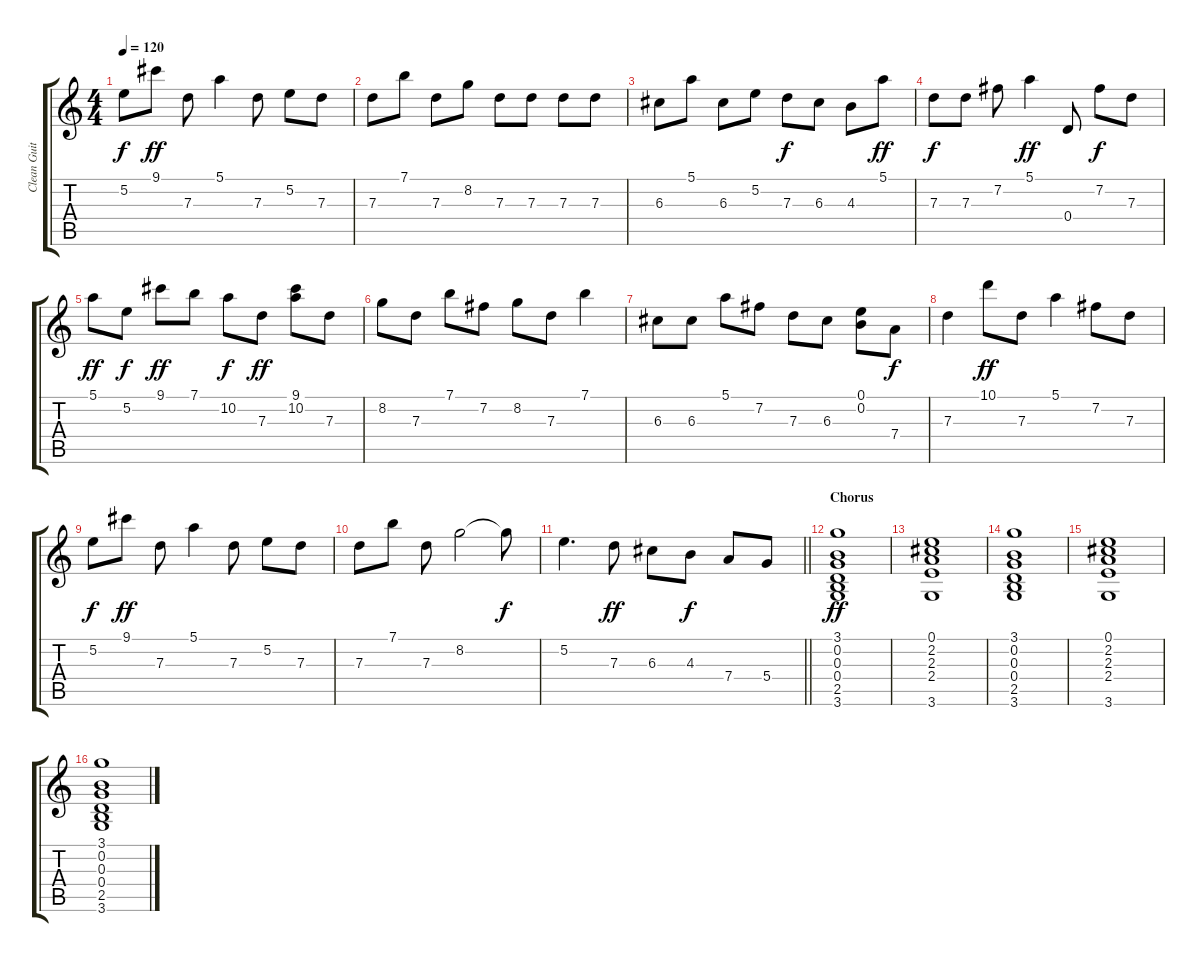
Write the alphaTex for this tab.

\track ("Clean Guitar 1" "Clean Guit") {instrument electricguitarclean}
\staff {score tabs}
\tuning (E4 B3 G3 D3 A2 E2) {hide}
\ts (4 4)
\tempo 120
\clef g2
\ks c
5.2.8{dy f} 9.1.8{dy ff} 7.3.8 5.1.4 7.3.8 5.2.8 7.3.8 |
7.3.8 7.1.8 7.3.8 8.2.8 7.3.8 7.3.8 7.3.8 7.3.8 |
6.3.8 5.1.8 6.3.8 5.2.8 7.3.8{dy f} 6.3.8 4.3.8 5.1.8{dy ff} |
7.3.8{dy f} 7.3.8 7.2.8 5.1.4{dy ff} 0.4.8 7.2.8{dy f} 7.3.8 |
5.1.8{dy ff} 5.2.8{dy f} 9.1.8{dy ff} 7.1.8 10.2.8{dy f} 7.3.8{dy ff} (9.1 10.2).8 7.3.8 |
8.2.8 7.3.8 7.1.8 7.2.8 8.2.8 7.3.8 7.1.4 |
6.3.8 6.3.8 5.1.8 7.2.8 7.3.8 6.3.8 (0.1 0.2).8 7.4.8{dy f} |
7.3.4 10.1.8{dy ff} 7.3.8 5.1.4 7.2.8 7.3.8 |
5.2.8{dy f} 9.1.8{dy ff} 7.3.8 5.1.4 7.3.8 5.2.8 7.3.8 |
7.3.8 7.1.8 7.3.8 8.2.2 8.2{t}.8{dy f} |
\barLineRight lightlight
5.2.4{d} 7.3.8{dy ff} 6.3.8 4.3.8{dy f} 7.4.8 5.4.8 |
\section ("" "Chorus")
(3.1 0.2 0.3 0.4 2.5 3.6).1{dy ff} |
(0.1 2.2 2.3 2.4 3.6).1 |
(3.1 0.2 0.3 0.4 2.5 3.6).1 |
(0.1 2.2 2.3 2.4 3.6).1 |
(3.1 0.2 0.3 0.4 2.5 3.6).1
